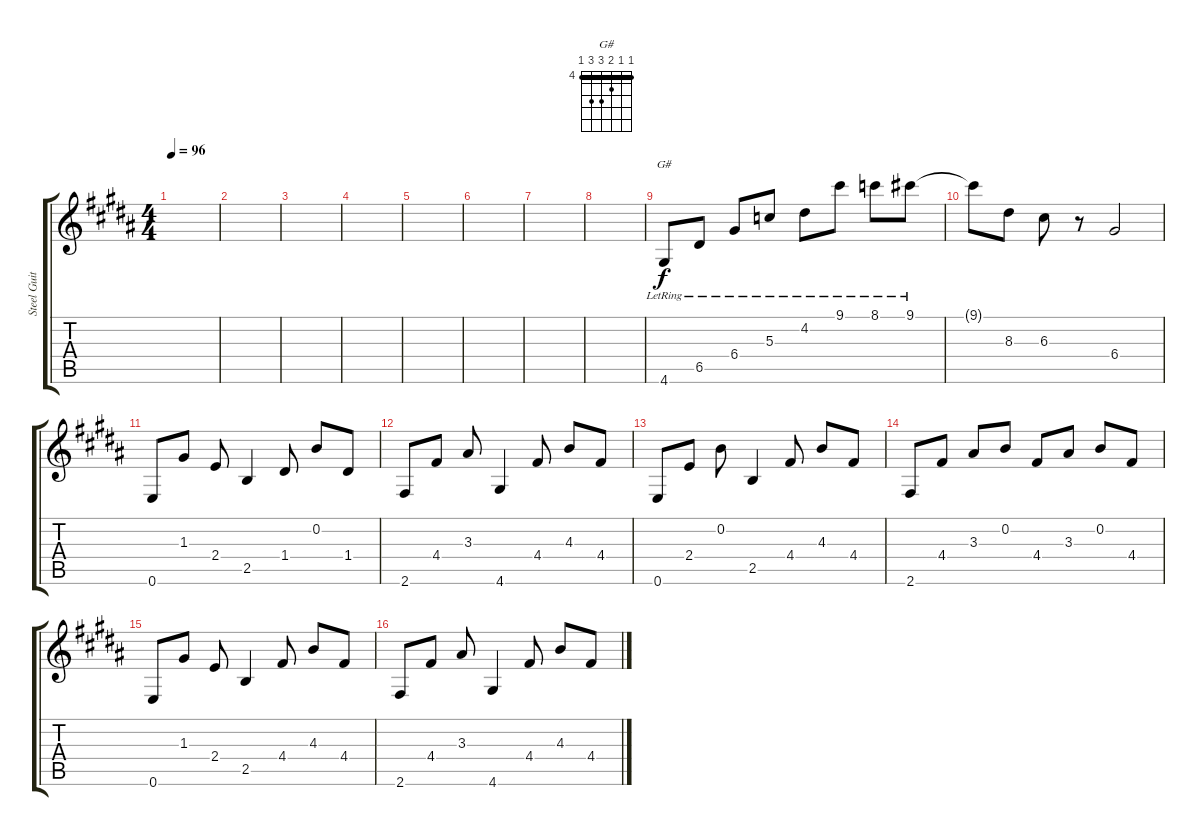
\track ("Steel Guitar" "Steel Guit") {instrument acousticguitarsteel}
\staff {score tabs}
\tuning (E4 B3 G3 D3 A2 E2) {hide}
\chord ("G#" 4 4 5 6 6 4) {firstfret 4 barre 4}
\ts (4 4)
\tempo 96
\clef g2
\ks b
|
|
|
|
|
|
|
|
4.6{lr}.8{ch "G#"} 6.5{lr}.8 6.4{lr}.8 5.3{lr}.8 4.2{lr}.8 9.1{lr}.8 8.1{lr}.8 9.1{lr}.8 |
9.1{t}.8 8.3.8 6.3.8 r.8 6.4.2 |
0.6.8 1.3.8 2.4.8 2.5.4 1.4.8 0.2.8 1.4.8 |
2.6.8 4.4.8 3.3.8 4.6.4 4.4.8 4.3.8 4.4.8 |
0.6.8 2.4.8 0.2.8 2.5.4 4.4.8 4.3.8 4.4.8 |
2.6.8 4.4.8 3.3.8 0.2.8 4.4.8 3.3.8 0.2.8 4.4.8 |
0.6.8 1.3.8 2.4.8 2.5.4 4.4.8 4.3.8 4.4.8 |
2.6.8 4.4.8 3.3.8 4.6.4 4.4.8 4.3.8 4.4.8
